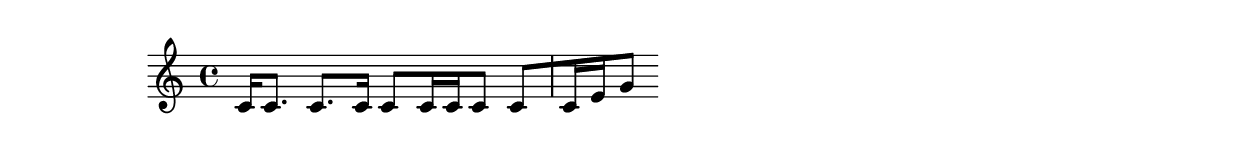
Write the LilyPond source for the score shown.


\version "2.1.7"
\header {
    texidoc = "Beams (simple)."
}

    \paper { raggedright= ##t }

\score { \notes
\relative c'
	 {
	 c16[ c8.]
	 c8.[ c16]
	 c8[ c16 c16 c8]
	 c8[ c16 e16 g8]

    }}
